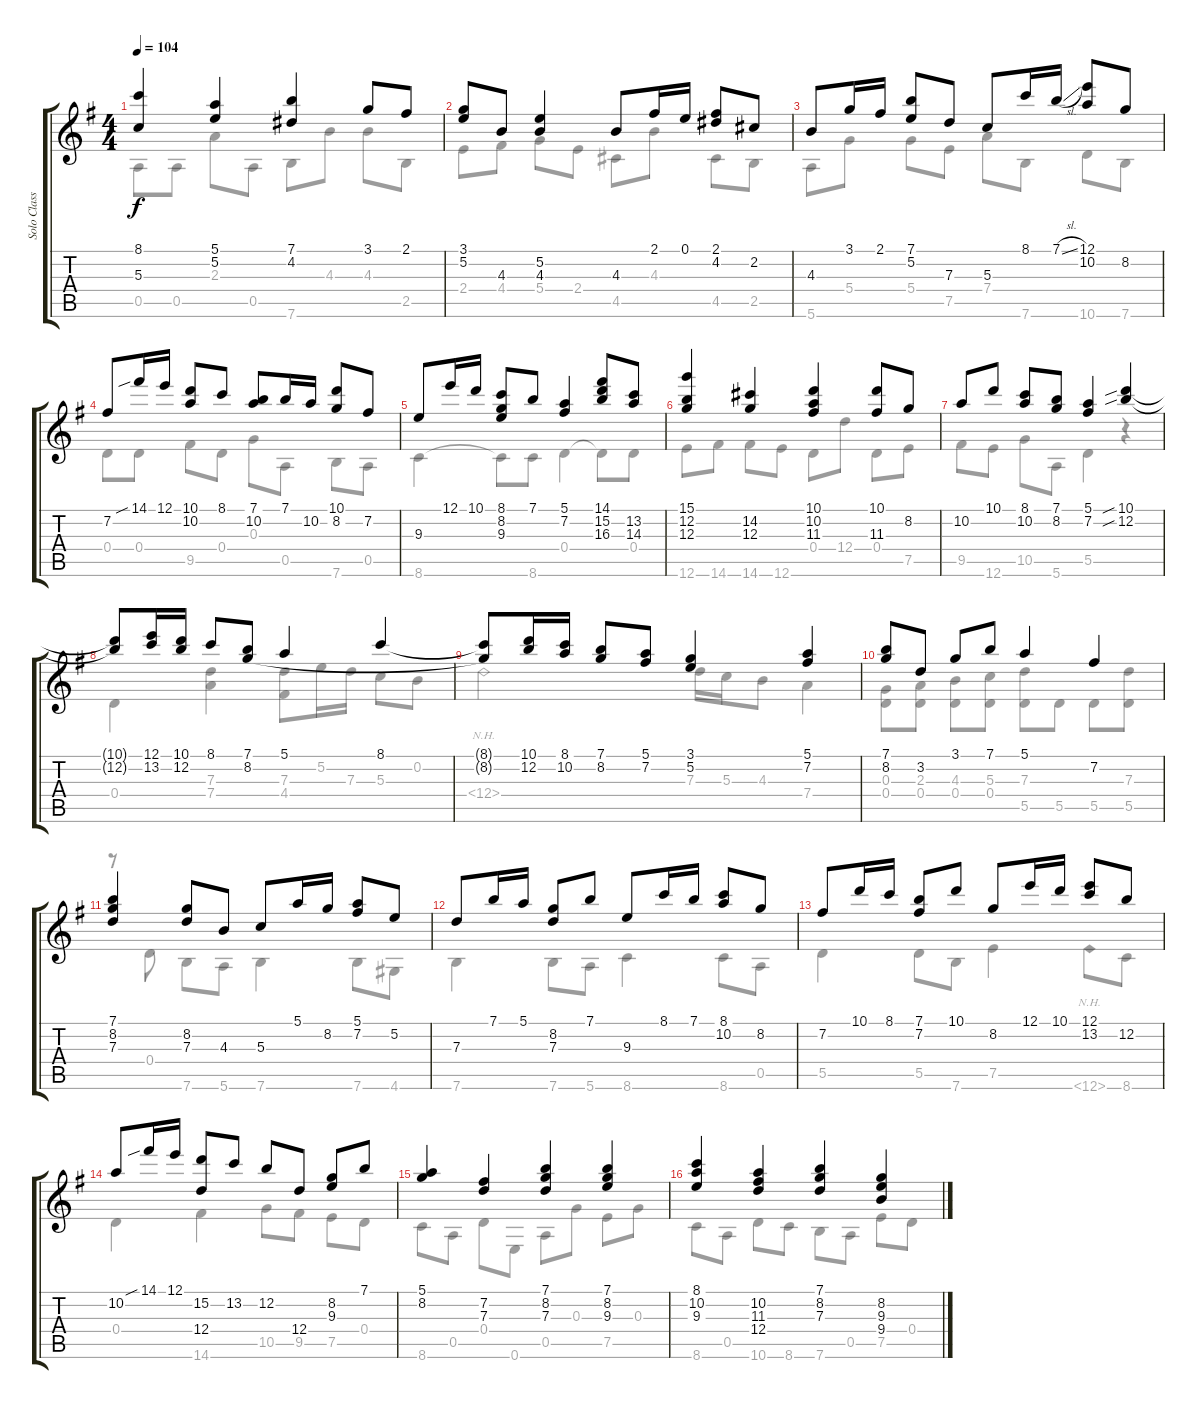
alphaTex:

\track ("Solo Classical" "Solo Class") {instrument acousticguitarnylon}
\staff {score tabs}
\tuning (E4 B3 G3 D3 A2 E2) {hide}
\voice
\ts (4 4)
\tempo 104
\clef g2
\ks g
(8.1 5.3).4{dy f} (5.1 5.2).4 (7.1 4.2).4 3.1.8 2.1.8 |
(3.1 5.2).8 4.3.8 (5.2 4.3).4 4.3.8 2.1.16 0.1.16 (2.1 4.2).8 2.2.8 |
4.3.8 3.1.16 2.1.16 (7.1 5.2).8 7.3.8 5.3.8 8.1.16 7.1{sl}.16 (12.1 10.2).8 8.2.8 |
7.2.8 14.1{sib}.16 12.1.16 (10.1 10.2).8 8.1.8 (7.1 10.2).8 7.1.16 10.2.16 (10.1 8.2).8 7.2.8 |
9.3.8 12.1.16 10.1.16 (8.1 8.2 9.3).8 7.1.8 (5.1 7.2).4 (14.1 15.2 16.3).8 (13.2 14.3).8 |
(15.1 12.2 12.3).4 (14.2 12.3).4 (10.1 10.2 11.3).4 (10.1 11.3).8 8.2.8 |
10.2.8 10.1.8 (8.1 10.2).8 (7.1 8.2).8 (5.1 7.2).4 (10.1{sib} 12.2{sib}).4 |
(10.1{t} 12.2{t}).8 (12.1 13.2).16 (10.1 12.2).16 8.1.8 (7.1 8.2).8 5.1.4 8.1.4 |
(8.1{t} 8.2{t}).8 (10.1 12.2).16 (8.1 10.2).16 (7.1 8.2).8 (5.1 7.2).8 (3.1 5.2).4 (5.1 7.2).4 |
(7.1 8.2).8 3.2.8 3.1.8 7.1.8 5.1.4 7.2.4 |
(7.1 8.2 7.3).4 (8.2 7.3).8 4.3.8 5.3.8 5.1.16 8.2.16 (5.1 7.2).8 5.2.8 |
7.3.8 7.1.16 5.1.16 (8.2 7.3).8 7.1.8 9.3.8 8.1.16 7.1.16 (8.1 10.2).8 8.2.8 |
7.2.8 10.1.16 8.1.16 (7.1 7.2).8 10.1.8 8.2.8 12.1.16 10.1.16 (12.1 13.2).8 12.2.8 |
10.2.8 14.1{sib}.16 12.1.16 (15.2 12.4).8 13.2.8 12.2.8 12.4.8 (8.2 9.3).8 7.1.8 |
(5.1 8.2).4 (7.2 7.3).4 (7.1 8.2 7.3).4 (7.1 8.2 9.3).4 |
(8.1 10.2 9.3).4 (10.2 11.3 12.4).4 (7.1 8.2 7.3).4 (8.2 9.3 9.4).4
\voice
\clef g2
\ottava regular
\simile none
\ks g
0.5.8{dy f} 0.5.8 2.3.8 0.5.8 7.6.8 4.3.8 4.3.8 2.5.8 |
2.4.8 4.4.8 5.4.8 2.4.8 4.5.8 4.3.8 4.5.8 2.5.8 |
5.6.8 5.4.8 5.4.8 7.5.8 7.4.8 7.6.8 10.6.8 7.6.8 |
0.4.8 0.4.8 9.5.8 0.4.8 0.3.8 0.5.8 7.6.8 0.5.8 |
8.6.4 8.6{t}.8 8.6.8 0.4.4 0.4{t}.8 0.4.8 |
12.6.8 14.6.8 14.6.8 12.6.8 0.4.8 12.4.8 0.4.8 7.5.8 |
9.5.8 12.6.8 10.5.8 5.6.8 5.5.4 r.4 |
0.4.4 (7.3 7.4).4 (7.3 4.4).8 5.2.16 7.3.16 5.3.8 0.2.8 |
12.4{nh}.2 7.3.16 5.3.16 4.3.8 7.4.4 |
(0.3 0.4).8 (2.3 0.4).8 (4.3 0.4).8 (5.3 0.4).8 (7.3 5.5).8 5.5.8 5.5.8 (7.3 5.5).8 |
r.8 0.4.8 7.6.8 5.6.8 7.6.4 7.6.8 4.6.8 |
7.6.4 7.6.8 5.6.8 8.6.4 8.6.8 0.5.8 |
5.5.4 5.5.8 7.6.8 7.5.4 12.6{nh}.8 8.6.8 |
0.4.4 14.6.4 10.5.8 9.5.8 7.5.8 0.4.8 |
8.6.8 0.5.8 0.4.8 0.6.8 0.5.8 0.3.8 7.5.8 0.3.8 |
8.6.8 0.5.8 10.6.8 8.6.8 7.6.8 0.5.8 7.5.8 0.4.8
